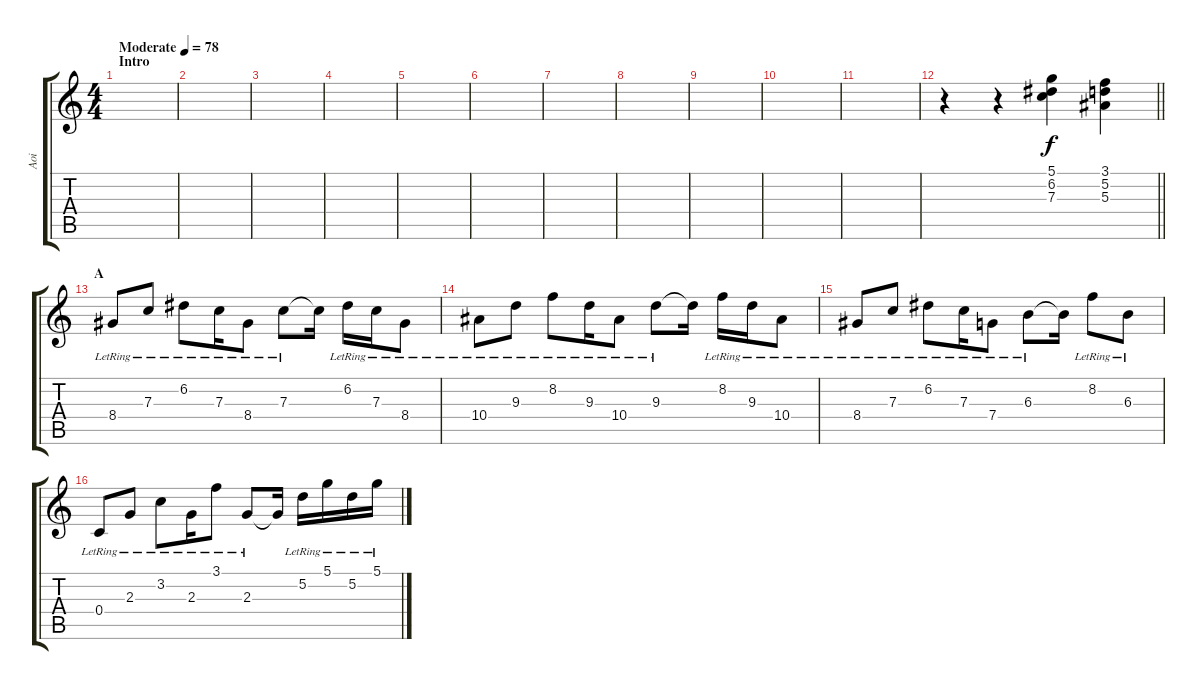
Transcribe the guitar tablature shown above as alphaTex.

\track ("Aoi" "Aoi") {instrument overdrivenguitar}
\staff {score tabs}
\tuning (D4 A3 F3 C3 G2 D2) {hide}
\ts (4 4)
\section ("" "Intro")
\tempo (78 "Moderate")
\clef g2
\ks c
|
|
|
|
|
|
|
|
|
|
|
\barLineRight lightlight
r.4 r.4 (5.1 6.2 7.3).4 (3.1 5.2 5.3).4 |
\section ("" "A")
8.4{lr}.8{dy f} 7.3{lr}.8 6.2{lr}.8 7.3{lr}.16 8.4{lr}.8 7.3{lr}.8 7.3{t}.16 6.2{lr}.16 7.3{lr}.16 8.4{lr}.8 |
10.4{lr}.8 9.3{lr}.8 8.2{lr}.8 9.3{lr}.16 10.4{lr}.8 9.3{lr}.8 9.3{t}.16 8.2{lr}.16 9.3{lr}.16 10.4{lr}.8 |
8.4{lr}.8 7.3{lr}.8 6.2{lr}.8 7.3{lr}.16 7.4{lr}.8 6.3{lr}.8 6.3{t}.16 8.2{lr}.8 6.3{lr}.8 |
0.4{lr}.8 2.3{lr}.8 3.2{lr}.8 2.3{lr}.16 3.1{lr}.8 2.3{lr}.8 2.3{t}.16 5.2{lr}.16 5.1{lr}.16 5.2{lr}.16 5.1{lr}.16
